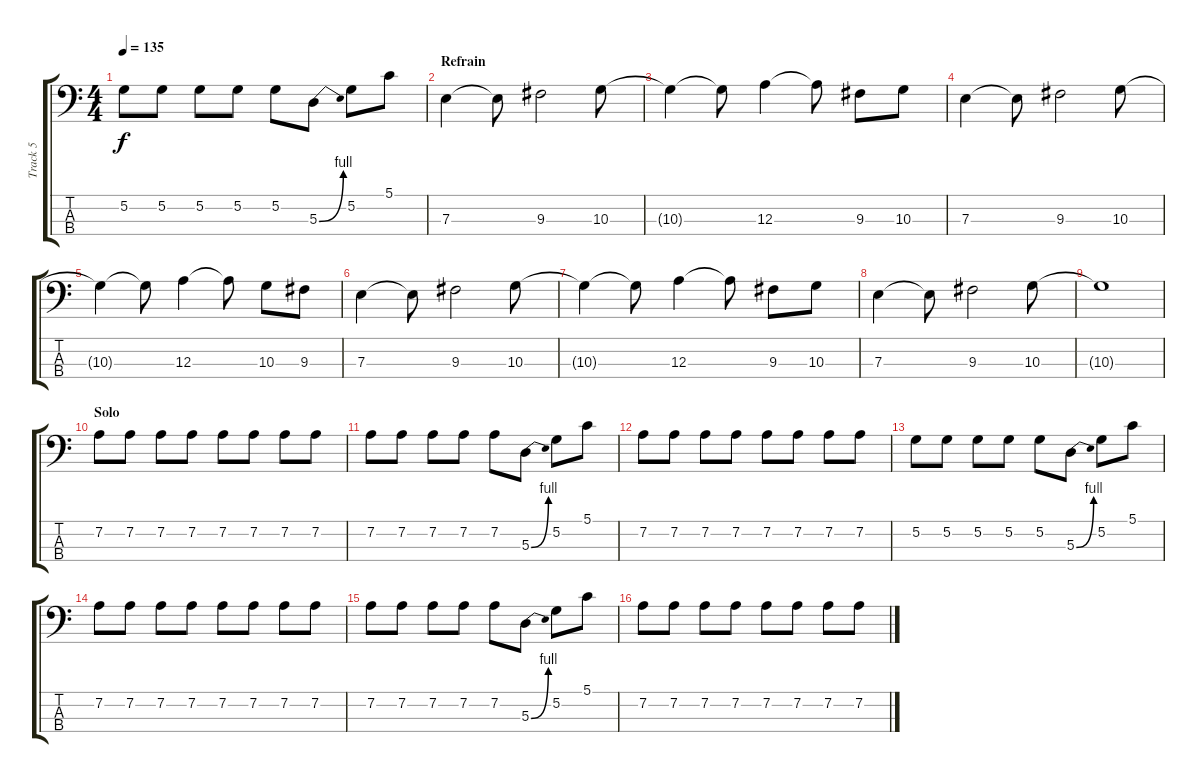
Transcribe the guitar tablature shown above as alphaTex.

\track ("Track 5" "Track 5") {instrument electricbassfinger}
\staff {score tabs}
\tuning (G2 D2 A1 E1) {hide}
\ts (4 4)
\tempo 135
\clef f4
\ks c
5.2.8{dy f} 5.2.8 5.2.8 5.2.8 5.2.8 5.3{be (bend 0 0 60 4)}.8 5.2.8 5.1.8 |
\section ("" "Refrain")
7.3.4 7.3{t}.8 9.3.2 10.3.8 |
10.3{t}.4 10.3{t}.8 12.3.4 12.3{t}.8 9.3.8 10.3.8 |
7.3.4 7.3{t}.8 9.3.2 10.3.8 |
10.3{t}.4 10.3{t}.8 12.3.4 12.3{t}.8 10.3.8 9.3.8 |
7.3.4 7.3{t}.8 9.3.2 10.3.8 |
10.3{t}.4 10.3{t}.8 12.3.4 12.3{t}.8 9.3.8 10.3.8 |
7.3.4 7.3{t}.8 9.3.2 10.3.8 |
10.3{t}.1 |
\section ("" "Solo")
7.2.8 7.2.8 7.2.8 7.2.8 7.2.8 7.2.8 7.2.8 7.2.8 |
7.2.8 7.2.8 7.2.8 7.2.8 7.2.8 5.3{be (bend 0 0 60 4)}.8 5.2.8 5.1.8 |
7.2.8 7.2.8 7.2.8 7.2.8 7.2.8 7.2.8 7.2.8 7.2.8 |
5.2.8 5.2.8 5.2.8 5.2.8 5.2.8 5.3{be (bend 0 0 60 4)}.8 5.2.8 5.1.8 |
7.2.8 7.2.8 7.2.8 7.2.8 7.2.8 7.2.8 7.2.8 7.2.8 |
7.2.8 7.2.8 7.2.8 7.2.8 7.2.8 5.3{be (bend 0 0 60 4)}.8 5.2.8 5.1.8 |
7.2.8 7.2.8 7.2.8 7.2.8 7.2.8 7.2.8 7.2.8 7.2.8
